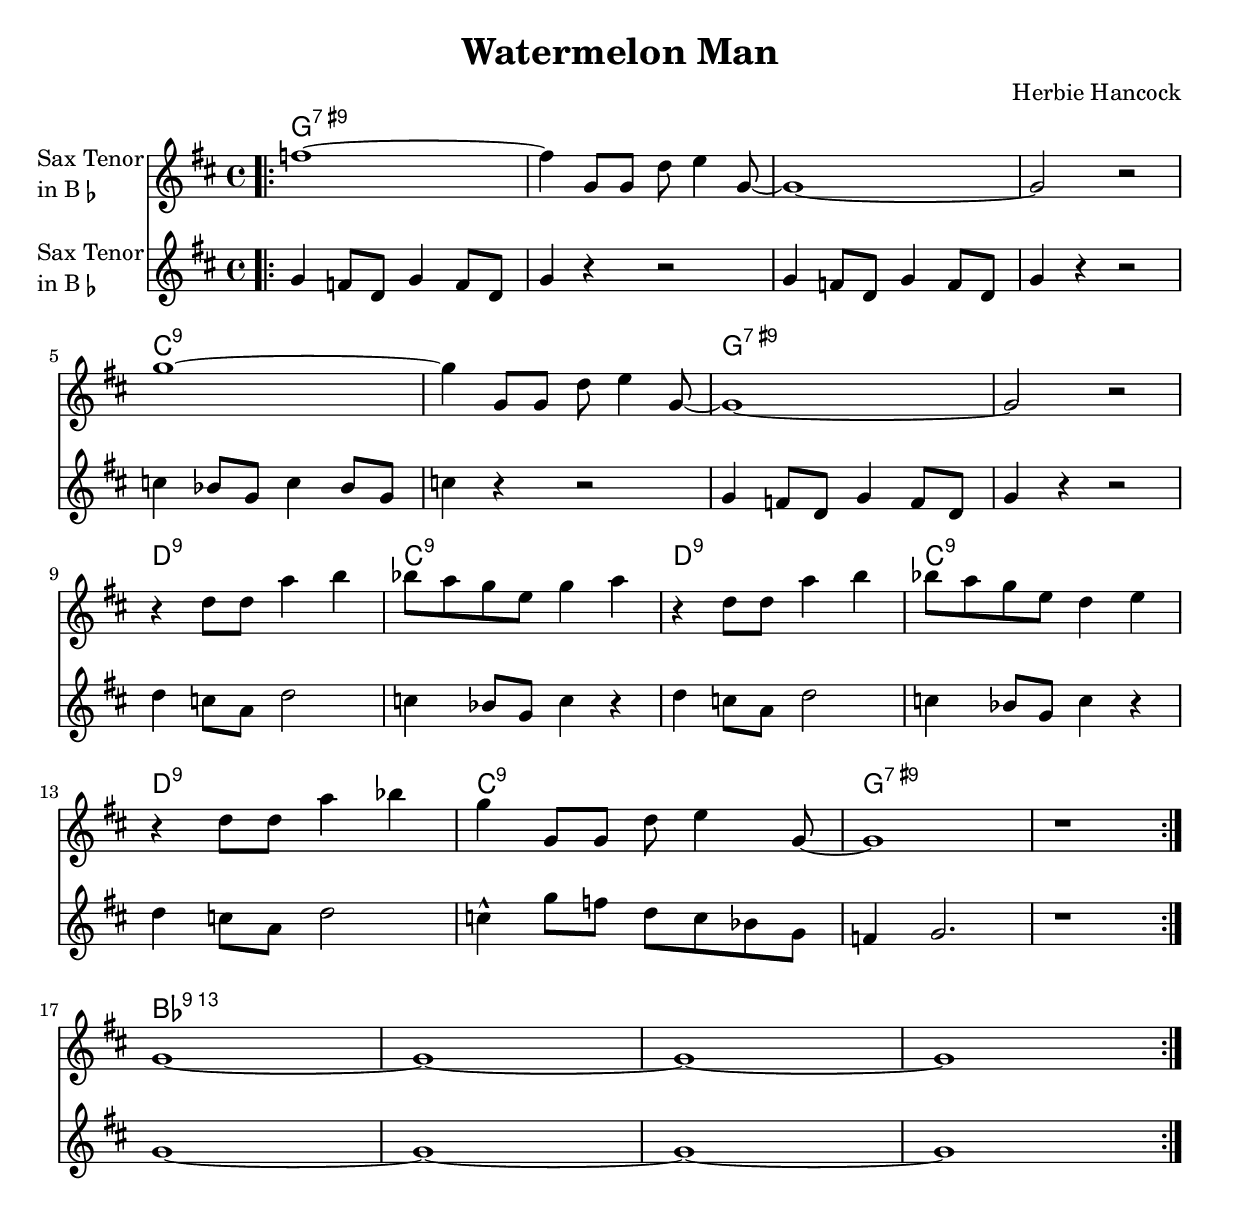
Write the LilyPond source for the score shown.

\version "2.23.0"

\header {
  title = "Watermelon Man"
  composer = "Herbie Hancock"
}


\layout {
    \context {
      \Score
      \override SpacingSpanner.base-shortest-duration = #(ly:make-moment 1/16)
    }
}


improG = {  }

<<
\chords {  
     \set noChordSymbol = ""
    g1:7.9+ r r r c:9 r g:7.9+ r d:9 c:9 d:9 c:9 d:9 c:9 g:7.9+ r bes:13
 }

\new Staff \with {
  instrumentName = \markup {
    \column { "Sax Tenor"
      \line { "in B" \smaller \flat }
    }
  }
  
}

{ 

    \key d \major
    
    \repeat volta 2 {
  
     \bar ".|:" f''1~
    f''4 g'8 g'8 d''8 e''4 g'8~
    g'1~
    g'2 r2

    \break

    g''1~
    g''4 g'8 g'8 d''8 e''4 g'8~
    g'1~
    g'2 r2

    \break

    r4 d''8 d''8 a''4 b''4
    bes''8 a''8 g''8 e''8 g''4 a''4
    r4 d''8 d''8 a''4 b''4
    bes''8 a''8 g''8 e''8 d''4 e''4

    \break

    r4 d''8 d''8 a''4 bes''4
    g''4 g'8 g'8 d''8 e''4 g'8~

     \volta 1 {
        g'1
        r1 \bar ":|."
    }

    \break

    \volta 2 {
        g'1~
        g'1~
        g'1~
        g'1

    }


    }
}


\new Staff \with {
  instrumentName = \markup {
    \column { "Sax Tenor"
      \line { "in B" \smaller \flat }
    }
  }
  
}

{ 

    \key d \major
    
    \repeat volta 2 {
  
     \bar ".|:" g'4 f'8 d' g'4 f'8 d' g'4 r4 r2

    g'4 f'8 d' g'4 f'8 d'
    g'4 r4 r2

    c''4 bes'8 g' c''4 bes'8 g'
    c''4 r4 r2

    g'4 f'8 d' g'4 f'8 d'
    g'4 r4 r2   

    d''4 c''8 a' d''2
    c''4 bes'8 g' c''4 r4

    d''4 c''8 a' d''2
    c''4 bes'8 g' c''4 r4

    d''4 c''8 a' d''2
    c''4-^ g''8 f'' d'' c'' bes' g'

    \volta 1 {
      f'4 g'2.
      r1
    }

    \volta 2 {
        g'1~
        g'1~
        g'1~
        g'1
    }

  

    }
}

>>